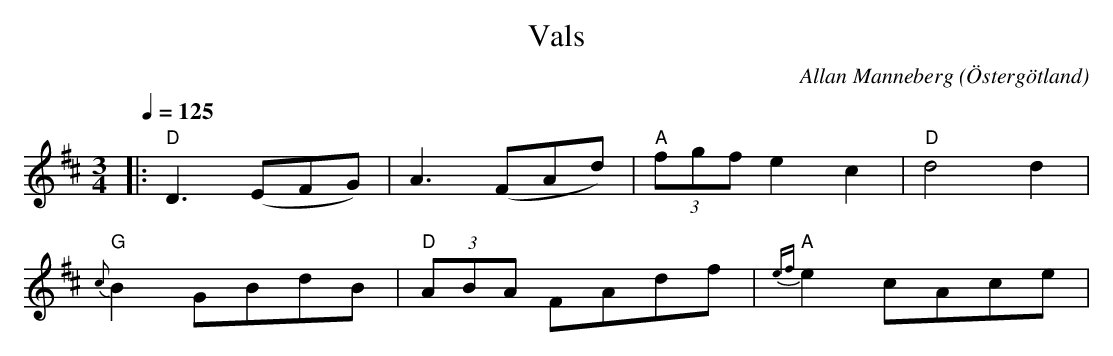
X:1
T:Vals
O:Östergötland
C:Allan Manneberg
Q:1/4=125
M: 3/4
L: 1/8
K: D
|: "D"D3(EFG) | A3(FAd) |"A" (3fgf e2 c2|"D" d4 d2|
"G" {c}B2 GBdB| "D" (3ABA FAdf | "A" {ef}e2 cAce|
:|
|: :|
